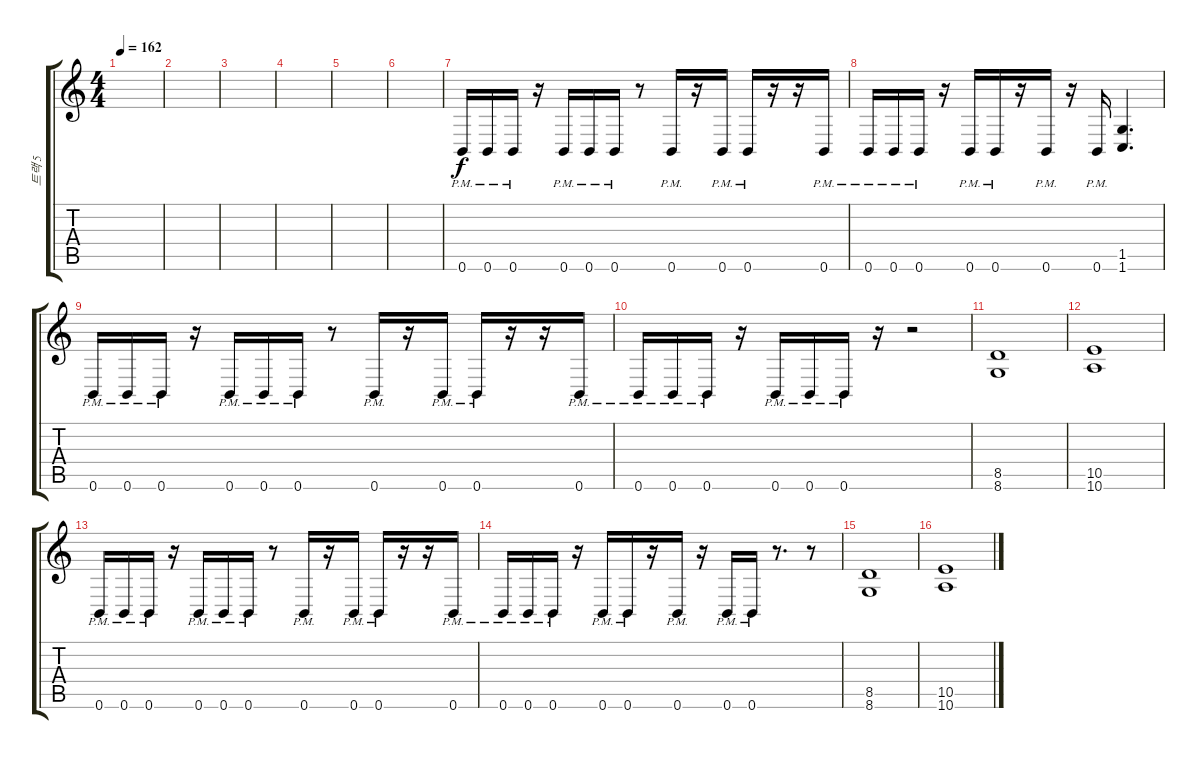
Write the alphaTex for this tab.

\track ("트랙 5" "트랙 5") {instrument distortionguitar}
\staff {score tabs}
\tuning (Gb4 A3 E3 B2 Gb2 B1) {hide}
\ts (4 4)
\tempo 162
\clef g2
\ks c
|
|
|
|
|
|
0.6{pm}.16{volume 13 balance 13 instrument distortionguitar} 0.6{pm}.16 0.6{pm}.16 r.16 0.6{pm}.16 0.6{pm}.16 0.6{pm}.16 r.8 0.6{pm}.16 r.16 0.6{pm}.16 0.6{pm}.16 r.16 r.16 0.6{pm}.16 |
0.6{pm}.16 0.6{pm}.16 0.6{pm}.16 r.16 0.6{pm}.16 0.6{pm}.16 r.16 0.6{pm}.16 r.16 0.6{pm}.16 (1.5 1.6).4{d} |
0.6{pm}.16 0.6{pm}.16 0.6{pm}.16 r.16 0.6{pm}.16 0.6{pm}.16 0.6{pm}.16 r.8 0.6{pm}.16 r.16 0.6{pm}.16 0.6{pm}.16 r.16 r.16 0.6{pm}.16 |
0.6{pm}.16 0.6{pm}.16 0.6{pm}.16 r.16 0.6{pm}.16 0.6{pm}.16 0.6{pm}.16 r.16 r.2 |
(8.5 8.6).1 |
(10.5 10.6).1 |
0.6{pm}.16 0.6{pm}.16 0.6{pm}.16 r.16 0.6{pm}.16 0.6{pm}.16 0.6{pm}.16 r.8 0.6{pm}.16 r.16 0.6{pm}.16 0.6{pm}.16 r.16 r.16 0.6{pm}.16 |
0.6{pm}.16 0.6{pm}.16 0.6{pm}.16 r.16 0.6{pm}.16 0.6{pm}.16 r.16 0.6{pm}.16 r.16 0.6{pm}.16 0.6{pm}.16 r.8{d} r.8 |
(8.5 8.6).1 |
(10.5 10.6).1
